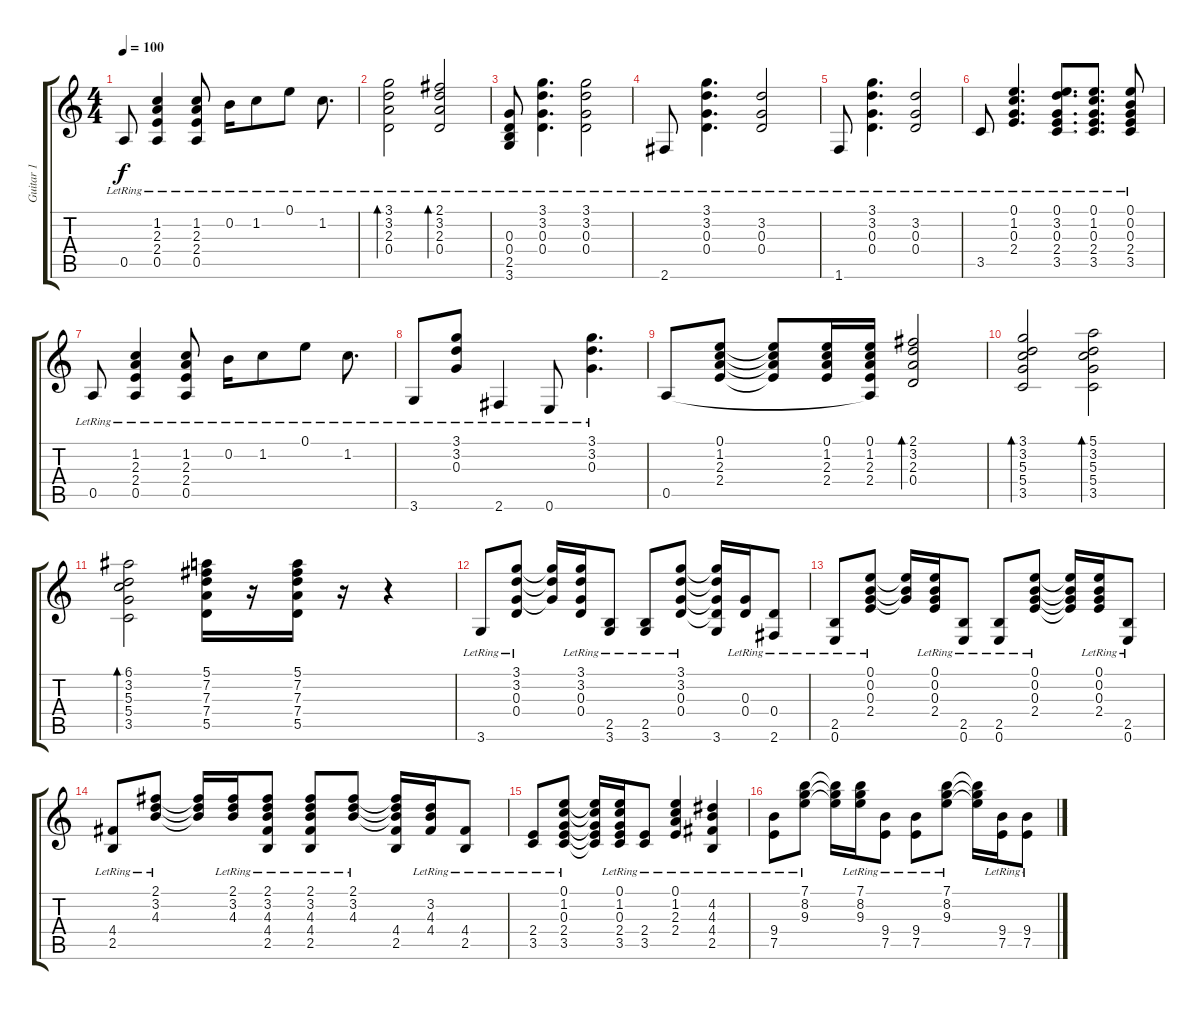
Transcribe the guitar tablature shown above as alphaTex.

\track ("Guitar 1" "Guitar 1") {instrument electricguitarclean}
\staff {score tabs}
\tuning (E4 B3 G3 D3 A2 E2) {hide}
\ts (4 4)
\tempo 100
\clef g2
\ks c
0.5{lr}.8{dy f} (1.2{lr} 2.3{lr} 2.4{lr} 0.5{lr}).4 (1.2{lr} 2.3{lr} 2.4{lr} 0.5{lr}).8 0.2{lr}.16 1.2{lr}.8 0.1{lr}.8 1.2{lr}.8{d} |
(3.1{lr} 3.2{lr} 2.3{lr} 0.4{lr}).2{bd 60} (2.1{lr} 3.2{lr} 2.3{lr} 0.4{lr}).2{bd 60} |
(0.3{lr} 0.4{lr} 2.5{lr} 3.6{lr}).8 (3.1{lr} 3.2{lr} 0.3{lr} 0.4{lr}).4{d} (3.1{lr} 3.2{lr} 0.3{lr} 0.4{lr}).2 |
2.6{lr}.8 (3.1{lr} 3.2{lr} 0.3{lr} 0.4{lr}).4{d} (3.2{lr} 0.3{lr} 0.4{lr}).2 |
1.6{lr}.8 (3.1{lr} 3.2{lr} 0.3{lr} 0.4{lr}).4{d} (3.2{lr} 0.3{lr} 0.4{lr}).2 |
3.5{lr}.8 (0.1{lr} 1.2{lr} 0.3{lr} 2.4{lr}).4{d} (0.1{lr} 3.2{lr} 0.3{lr} 2.4{lr} 3.5{lr}).8{d} (0.1{lr} 1.2{lr} 0.3{lr} 2.4{lr} 3.5{lr}).8{d} (0.1{lr} 0.2{lr} 0.3{lr} 2.4{lr} 3.5{lr}).8 |
0.5{lr}.8 (1.2{lr} 2.3{lr} 2.4{lr} 0.5{lr}).4 (1.2{lr} 2.3{lr} 2.4{lr} 0.5{lr}).8 0.2{lr}.16 1.2{lr}.8 0.1{lr}.8 1.2{lr}.8{d} |
3.6{lr}.8 (3.1{lr} 3.2{lr} 0.3{lr}).8 2.6{lr}.4 0.6{lr}.8 (3.1{lr} 3.2{lr} 0.3{lr}).4{d} |
0.5.8 (0.1 1.2 2.3 2.4).8 (0.1{t} 1.2{t} 2.3{t} 2.4{t}).8 (0.1 1.2 2.3 2.4).16 (0.1 1.2 2.3 2.4 0.5{t}).16 (2.1 3.2 2.3 0.4).2{bd 60} |
(3.1 3.2 5.3 5.4 3.5).2{bd 240} (5.1 3.2 5.3 5.4 3.5).2{bd 240} |
(6.1 3.2 5.3 5.4 3.5).2{bd 240} (5.1 7.2 7.3 7.4 5.5).16 r.16 (5.1 7.2 7.3 7.4 5.5).16 r.16 r.4 |
3.6{lr}.8 (3.1{lr} 3.2{lr} 0.3{lr} 0.4{lr}).8 (3.1{t} 3.2{t} 0.3{t}).16 (3.1{lr} 3.2{lr} 0.3{lr} 0.4{lr}).16 (2.5{lr} 3.6{lr}).8 (2.5{lr} 3.6{lr}).8 (3.1{lr} 3.2{lr} 0.3{lr} 0.4{lr}).8 (3.1{t} 3.2{t} 0.3{t} 0.4{t} 3.6).16 (0.3{lr} 0.4{lr}).16 (0.4{lr} 2.6{lr}).8 |
(2.5 0.6{lr}).8 (0.1{lr} 0.2{lr} 0.3{lr} 2.4{lr}).8 (0.1{t} 0.2{t} 0.3{t}).16 (0.1{lr} 0.2{lr} 0.3{lr} 2.4{lr}).16 (2.5{lr} 0.6{lr}).8 (2.5{lr} 0.6{lr}).8 (0.1{lr} 0.2{lr} 0.3{lr} 2.4{lr}).8 (0.1{t} 0.2{t} 0.3{t} 2.4{t}).16 (0.1{lr} 0.2{lr} 0.3{lr} 2.4{lr}).16 (2.5 0.6{lr}).8 |
(4.4{lr} 2.5{lr}).8 (2.1{lr} 3.2 4.3{lr}).8 (2.1{t} 3.2{t} 4.3{t}).16 (2.1{lr} 3.2{lr} 4.3{lr}).16 (2.1 3.2 4.3 4.4{lr} 2.5{lr}).8 (2.1 3.2 4.3 4.4{lr} 2.5{lr}).8 (2.1{lr} 3.2{lr} 4.3{lr}).8 (2.1{t} 3.2{t} 4.3{t} 4.4 2.5).16 (3.2 4.3{lr} 4.4{lr}).16 (4.4{lr} 2.5).8 |
(2.4{lr} 3.5{lr}).8 (0.1{lr} 1.2{lr} 0.3{lr} 2.4{lr} 3.5{lr}).8 (0.1{t} 1.2{t} 0.3{t} 2.4{t} 3.5{t}).16 (0.1{lr} 1.2{lr} 0.3{lr} 2.4{lr} 3.5{lr}).16 (2.4{lr} 3.5{lr}).8 (0.1 1.2{lr} 2.3{lr} 2.4{lr}).4 (4.2{lr} 4.3{lr} 4.4{lr} 2.5{lr}).4 |
(9.4{lr} 7.5{lr}).8 (7.1{lr} 8.2{lr} 9.3{lr}).8 (7.1{t} 8.2{t} 9.3{t}).16 (7.1{lr} 8.2{lr} 9.3{lr}).16 (9.4{lr} 7.5{lr}).8 (9.4{lr} 7.5{lr}).8 (7.1{lr} 8.2{lr} 9.3{lr}).8 (7.1{t} 8.2{t} 9.3{t}).16 (9.4{lr} 7.5{lr}).16 (9.4{lr} 7.5{lr}).8
